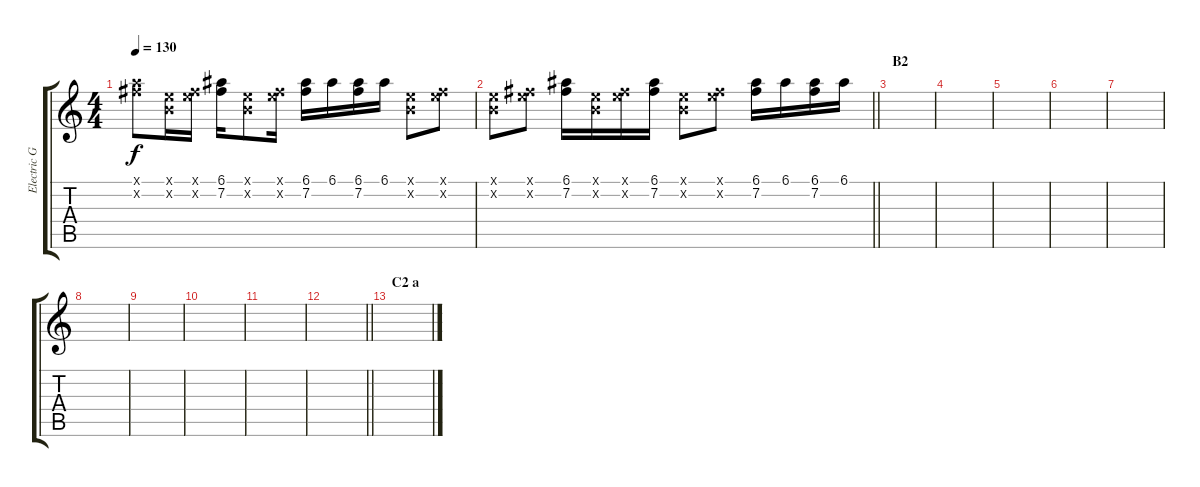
\track ("Electric Guitar (R)" "Electric G") {instrument electricguitarclean}
\staff {score tabs}
\tuning (E4 B3 G3 D3 A2 E2) {hide}
\ts (4 4)
\tempo 130
\clef g2
\ks c
(5.1{x} 7.2{x}).8{dy f} (0.1{x} 0.2{x}).16 (0.1{x} 7.2{x}).16 (6.1 7.2).16 (0.1{x} 0.2{x}).8 (0.1{x} 7.2{x}).16 (6.1 7.2).16 6.1.16 (6.1 7.2).16 6.1.16 (0.1{x} 0.2{x}).8 (0.1{x} 7.2{x}).8 |
\barLineRight lightlight
(0.1{x} 0.2{x}).8 (0.1{x} 7.2{x}).8 (6.1 7.2).16 (0.1{x} 0.2{x}).16 (0.1{x} 7.2{x}).16 (6.1 7.2).16 (0.1{x} 0.2{x}).8 (0.1{x} 7.2{x}).8 (6.1 7.2).16 6.1.16 (6.1 7.2).16 6.1.16 |
\section ("" "B2")
|
|
|
|
|
|
|
|
|
\barLineRight lightlight
|
\section ("" "C2 a")
